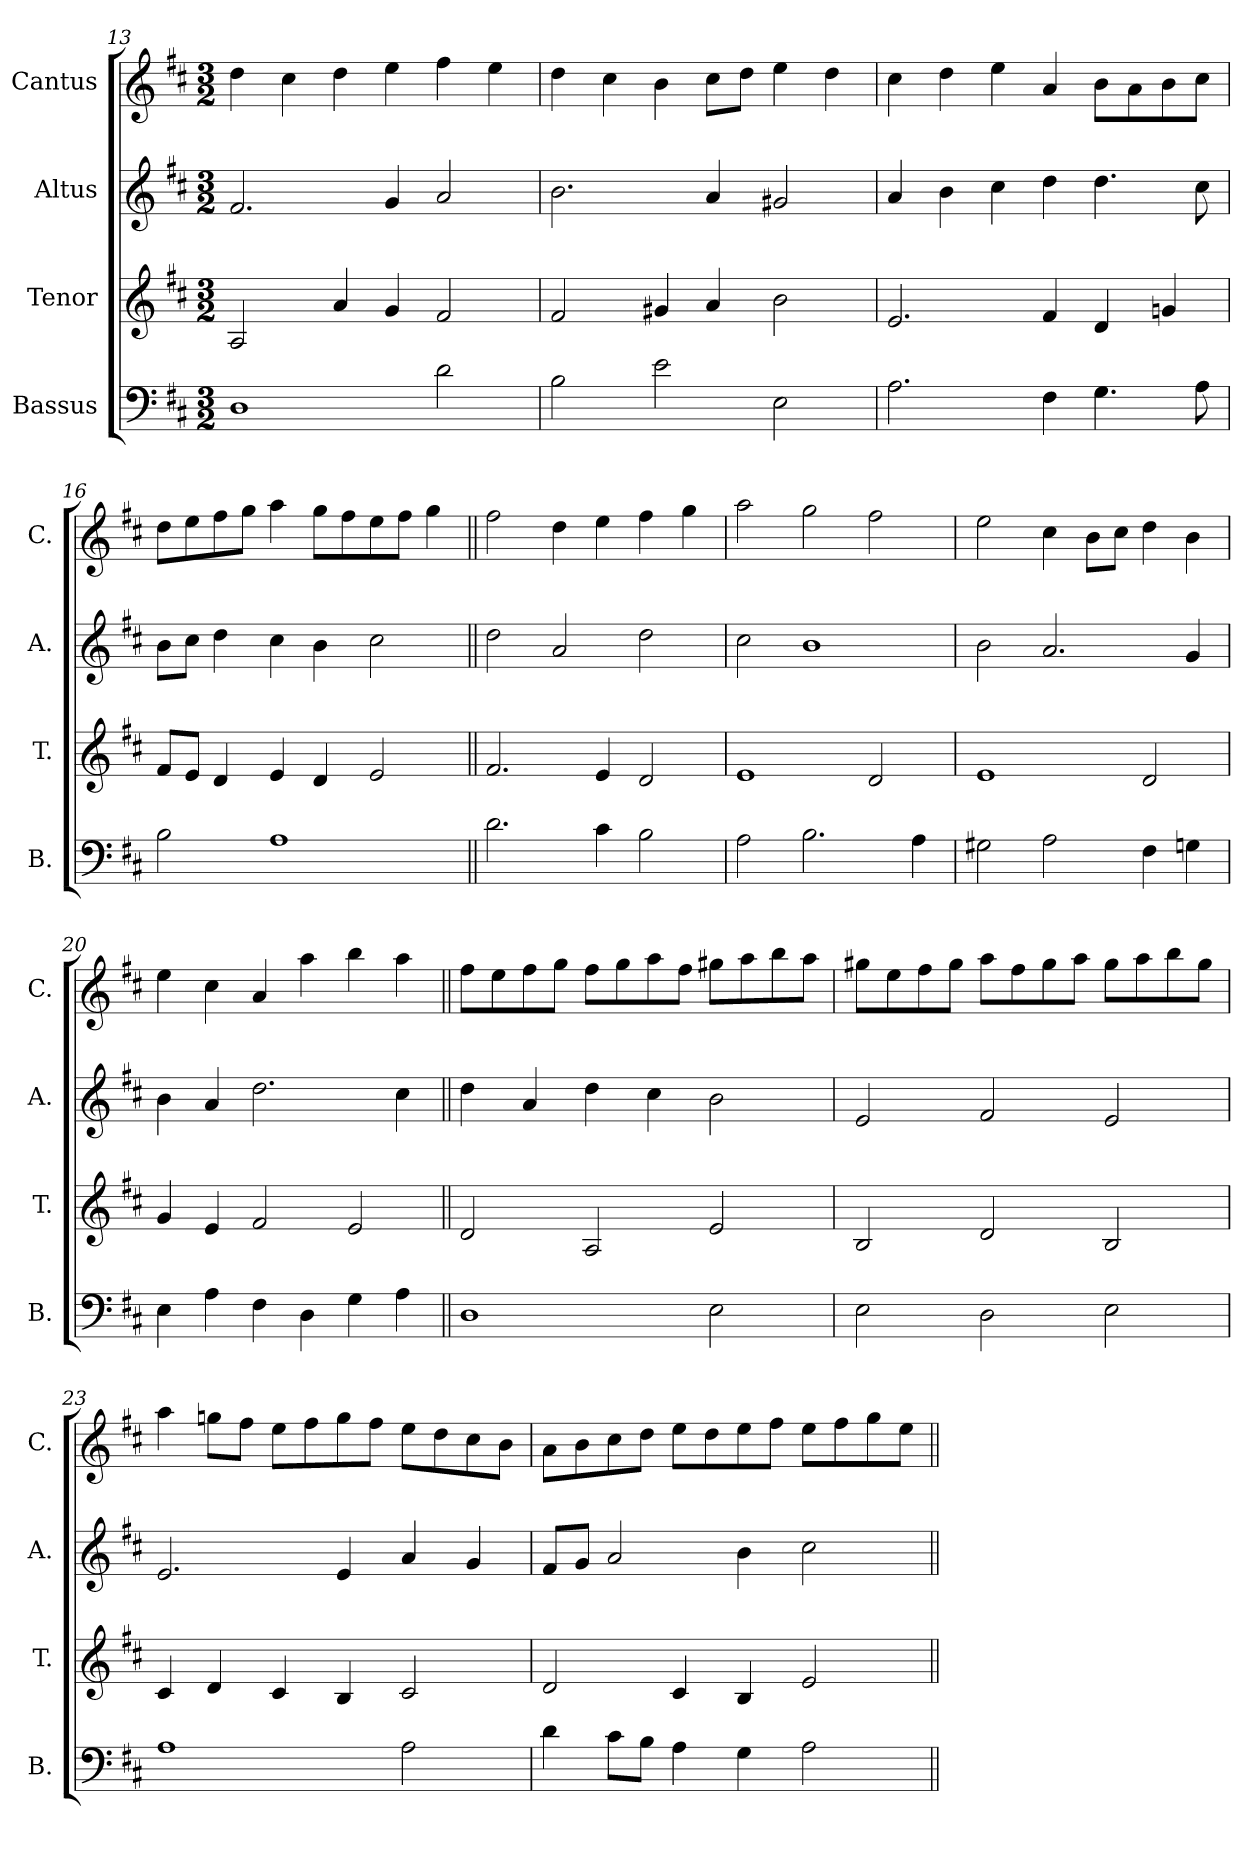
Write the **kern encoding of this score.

**kern	**kern	**kern	**kern
*part4	*part3	*part2	*part1
*staff4	*staff3	*staff2	*staff1
*I"Bassus	*I"Tenor	*I"Altus	*I"Cantus
*I'B.	*I'T.	*I'A.	*I'C.
*clefF4	*clefG2	*clefG2	*clefG2
*k[f#c#]	*k[f#c#]	*k[f#c#]	*k[f#c#]
*D:	*D:	*D:	*D:
*M3/2	*M3/2	*M3/2	*M3/2
=13	=13	=13	=13
1D\	2A/	2.f#/	4dd\
.	.	.	4cc#\
.	4a/	.	4dd\
.	4g/	4g/	4ee\
2d\	2f#/	2a/	4ff#\
.	.	.	4ee\
=14	=14	=14	=14
2B\	2f#/	2.b\	4dd\
.	.	.	4cc#\
2e\	4g#X/	.	4b\
.	4a/	4a/	8cc#\L
.	.	.	8dd\J
2E\	2b\	2g#X/	4ee\
.	.	.	4dd\
=15	=15	=15	=15
2.A\	2.e/	4a/	4cc#\
.	.	4b\	4dd\
.	.	4cc#\	4ee\
4F#\	4f#/	4dd\	4a/
4.G\	4d/	4.dd\	8b\L
.	.	.	8a\
.	4gn/	.	8b\
8A\	.	8cc#\	8cc#\J
=16	=16	=16	=16
2B\	8f#/L	8b\L	8dd\L
.	8e/J	8cc#\J	8ee\
.	4d/	4dd\	8ff#\
.	.	.	8gg\J
1A\	4e/	4cc#\	4aa\
.	4d/	4b\	8gg\L
.	.	.	8ff#\
.	2e/	2cc#\	8ee\
.	.	.	8ff#\J
.	.	.	4gg\
=17||	=17||	=17||	=17||
2.d\	2.f#/	2dd\	2ff#\
.	.	2a/	4dd\
4c#\	4e/	.	4ee\
2B\	2d/	2dd\	4ff#\
.	.	.	4gg\
!!LO:LB:g=z
=18	=18	=18	=18
2A\	1e/	2cc#\	2aa\
2.B\	.	1b\	2gg\
.	2d/	.	2ff#\
4A\	.	.	.
=19	=19	=19	=19
2G#X\	1e/	2b\	2ee\
2A\	.	2.a/	4cc#\
.	.	.	8b\L
.	.	.	8cc#\J
4F#\	2d/	.	4dd\
4Gn\	.	4g/	4b\
=20	=20	=20	=20
4E\	4g/	4b\	4ee\
4A\	4e/	4a/	4cc#\
4F#\	2f#/	2.dd\	4a/
4D\	.	.	4aa\
4G\	2e/	.	4bb\
4A\	.	4cc#\	4aa\
=21||	=21||	=21||	=21||
1D\	2d/	4dd\	8ff#\L
.	.	.	8ee\
.	.	4a/	8ff#\
.	.	.	8gg\J
.	2A/	4dd\	8ff#\L
.	.	.	8gg\
.	.	4cc#\	8aa\
.	.	.	8ff#\J
2E\	2e/	2b\	8gg#X\L
.	.	.	8aa\
.	.	.	8bb\
.	.	.	8aa\J
=22	=22	=22	=22
2E\	2B/	2e/	8gg#X\L
.	.	.	8ee\
.	.	.	8ff#\
.	.	.	8gg#\J
2D\	2d/	2f#/	8aa\L
.	.	.	8ff#\
.	.	.	8gg#\
.	.	.	8aa\J
2E\	2B/	2e/	8gg#\L
.	.	.	8aa\
.	.	.	8bb\
.	.	.	8gg#\J
=23	=23	=23	=23
1A\	4c#/	2.e/	4aa\
.	4d/	.	8ggn\L
.	.	.	8ff#\J
.	4c#/	.	8ee\L
.	.	.	8ff#\
.	4B/	4e/	8gg\
.	.	.	8ff#\J
2A\	2c#/	4a/	8ee\L
.	.	.	8dd\
.	.	4g/	8cc#\
.	.	.	8b\J
!!LO:LB:g=z
=24	=24	=24	=24
4d\	2d/	8f#/L	8a\L
.	.	8g/J	8b\
8c#\L	.	2a/	8cc#\
8B\J	.	.	8dd\J
4A\	4c#/	.	8ee\L
.	.	.	8dd\
4G\	4B/	4b\	8ee\
.	.	.	8ff#\J
2A\	2e/	2cc#\	8ee\L
.	.	.	8ff#\
.	.	.	8gg\
.	.	.	8ee\J
=||	=||	=||	=||
*-	*-	*-	*-
